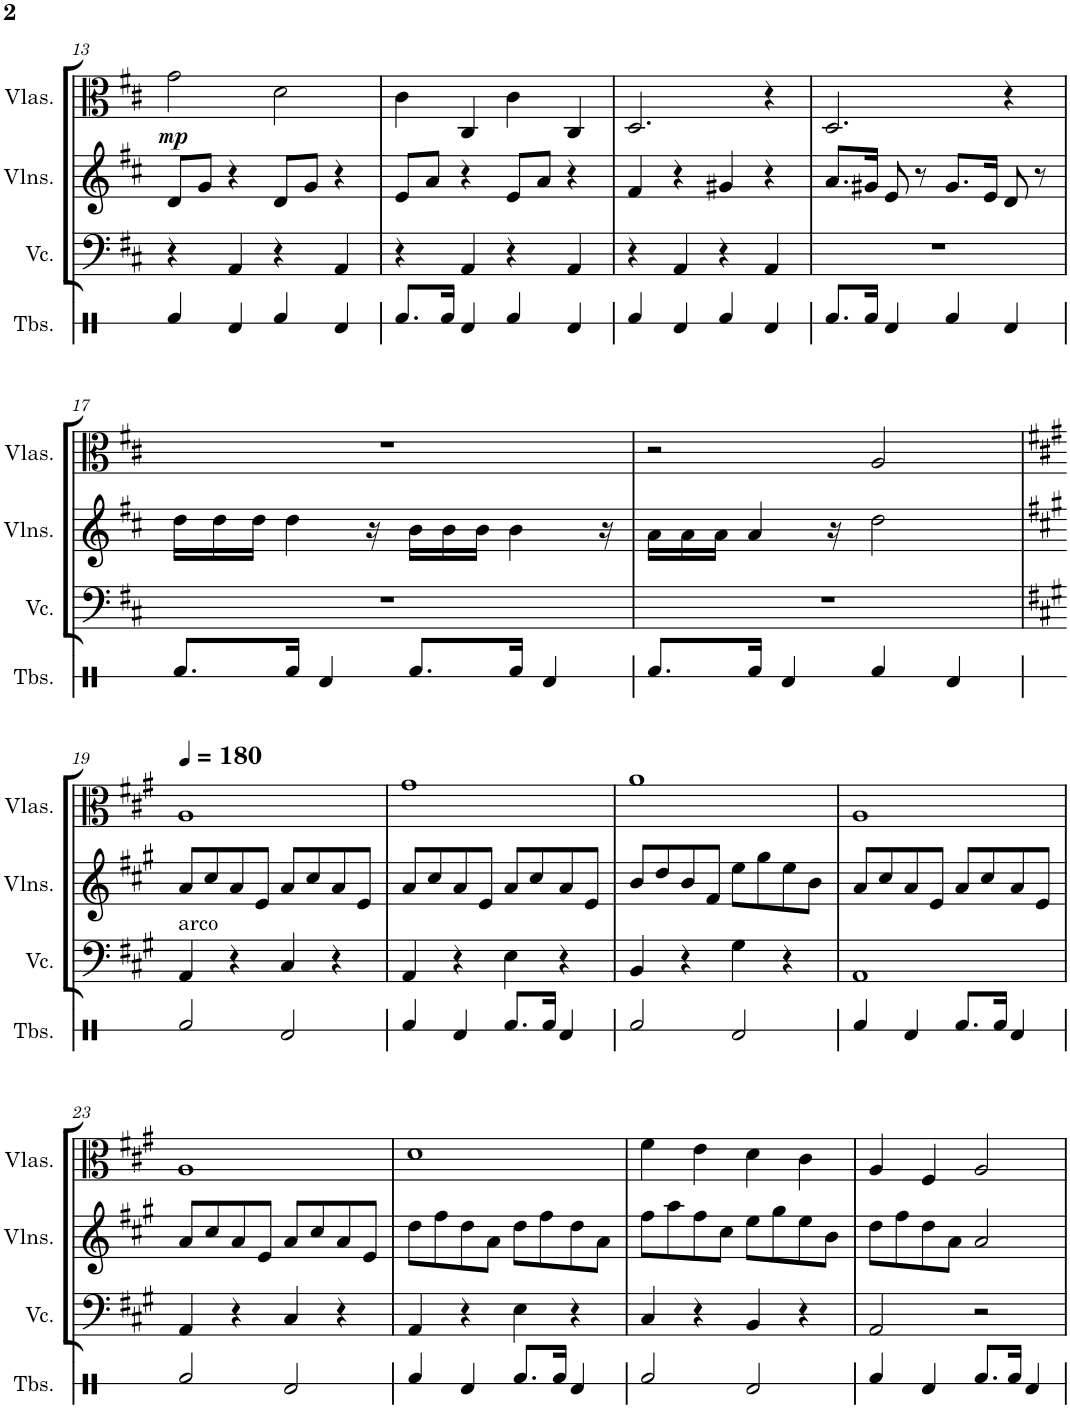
**kern	**kern	**kern	**kern	**dynam
*part4	*part3	*part2	*part1	*part1
*staff4	*staff3	*staff2	*staff1	*staff1
*I"Tablas	*I"Violoncello	*I"Violins	*I"Violas	*
*I'Tbs.	*I'Vc.	*I'Vlns.	*I'Vlas.	*
!!LO:PB:g=z
*clefX	*clefF4	*clefG2	*clefC3	*
*k[]	*k[f#c#]	*k[f#c#]	*k[f#c#]	*
*M4/4	*M4/4	*M4/4	*M4/4	*
=13	=13	=13	=13	=13
!	!	!	!	!LO:DY:b
4Rf/	4r	8d/L	2g\	mp
.	.	8g/J	.	.
4Rd/	4AA/	4r	.	.
4Rf/	4r	8d/L	2d\	.
.	.	8g/J	.	.
4Rd/	4AA/	4r	.	.
=14	=14	=14	=14	=14
8.Rf/L	4r	8e/L	4c#\	.
.	.	8a/J	.	.
16Rf/Jk	.	.	.	.
4Rd/	4AA/	4r	4C#/	.
4Rf/	4r	8e/L	4c#\	.
.	.	8a/J	.	.
4Rd/	4AA/	4r	4C#/	.
=15	=15	=15	=15	=15
4Rf/	4r	4f#/	2.D/	.
4Rd/	4AA/	4r	.	.
4Rf/	4r	4g#X/	.	.
4Rd/	4AA/	4r	4r	.
=16	=16	=16	=16	=16
8.Rf/L	1r	8.a/L	2.D/	.
16Rf/Jk	.	16g#X/Jk	.	.
4Rd/	.	8e/	.	.
.	.	8r	.	.
4Rf/	.	8.g#/L	.	.
.	.	16e/Jk	.	.
4Rd/	.	8d/	4r	.
.	.	8r	.	.
!!LO:LB:g=z
=17	=17	=17	=17	=17
8.Rf/L	1r	16dd\LL	1r	.
.	.	16dd\	.	.
.	.	16dd\JJ	.	.
16Rf/Jk	.	4dd\	.	.
4Rd/	.	.	.	.
.	.	16r	.	.
8.Rf/L	.	16b\LL	.	.
.	.	16b\	.	.
.	.	16b\JJ	.	.
16Rf/Jk	.	4b\	.	.
4Rd/	.	.	.	.
.	.	16r	.	.
=18	=18	=18	=18	=18
8.Rf/L	1r	16a\LL	2r	.
.	.	16a\	.	.
.	.	16a\JJ	.	.
16Rf/Jk	.	4a/	.	.
4Rd/	.	.	.	.
.	.	16r	.	.
4Rf/	.	2dd\	2A/	.
4Rd/	.	.	.	.
!!LO:LB:g=z
=19	=19	=19	=19	=19
*	*k[f#c#g#]	*k[f#c#g#]	*k[f#c#g#]	*
*	*	*	*MM180	*
!	!LO:TX:a:t=arco	!	!	!
2Rf/	4AA/	8a/L	1A	.
.	.	8cc#/	.	.
.	4r	8a/	.	.
.	.	8e/J	.	.
2Rd/	4C#/	8a/L	.	.
.	.	8cc#/	.	.
.	4r	8a/	.	.
.	.	8e/J	.	.
=20	=20	=20	=20	=20
4Rf/	4AA/	8a/L	1g#	.
.	.	8cc#/	.	.
4Rd/	4r	8a/	.	.
.	.	8e/J	.	.
8.Rf/L	4E\	8a/L	.	.
.	.	8cc#/	.	.
16Rf/Jk	.	.	.	.
4Rd/	4r	8a/	.	.
.	.	8e/J	.	.
=21	=21	=21	=21	=21
2Rf/	4BB/	8b/L	1a	.
.	.	8dd/	.	.
.	4r	8b/	.	.
.	.	8f#/J	.	.
2Rd/	4G#\	8ee\L	.	.
.	.	8gg#\	.	.
.	4r	8ee\	.	.
.	.	8b\J	.	.
=22	=22	=22	=22	=22
4Rf/	1AA	8a/L	1A	.
.	.	8cc#/	.	.
4Rd/	.	8a/	.	.
.	.	8e/J	.	.
8.Rf/L	.	8a/L	.	.
.	.	8cc#/	.	.
16Rf/Jk	.	.	.	.
4Rd/	.	8a/	.	.
.	.	8e/J	.	.
!!LO:LB:g=z
=23	=23	=23	=23	=23
2Rf/	4AA/	8a/L	1A	.
.	.	8cc#/	.	.
.	4r	8a/	.	.
.	.	8e/J	.	.
2Rd/	4C#/	8a/L	.	.
.	.	8cc#/	.	.
.	4r	8a/	.	.
.	.	8e/J	.	.
=24	=24	=24	=24	=24
4Rf/	4AA/	8dd\L	1d	.
.	.	8ff#\	.	.
4Rd/	4r	8dd\	.	.
.	.	8a\J	.	.
8.Rf/L	4E\	8dd\L	.	.
.	.	8ff#\	.	.
16Rf/Jk	.	.	.	.
4Rd/	4r	8dd\	.	.
.	.	8a\J	.	.
=25	=25	=25	=25	=25
2Rf/	4C#/	8ff#\L	4f#\	.
.	.	8aa\	.	.
.	4r	8ff#\	4e\	.
.	.	8cc#\J	.	.
2Rd/	4BB/	8ee\L	4d\	.
.	.	8gg#\	.	.
.	4r	8ee\	4c#\	.
.	.	8b\J	.	.
=26	=26	=26	=26	=26
4Rf/	2AA/	8dd\L	4A/	.
.	.	8ff#\	.	.
4Rd/	.	8dd\	4F#/	.
.	.	8a\J	.	.
8.Rf/L	2r	2a/	2A/	.
16Rf/Jk	.	.	.	.
4Rd/	.	.	.	.
=	=	=	=	=
*-	*-	*-	*-	*-
